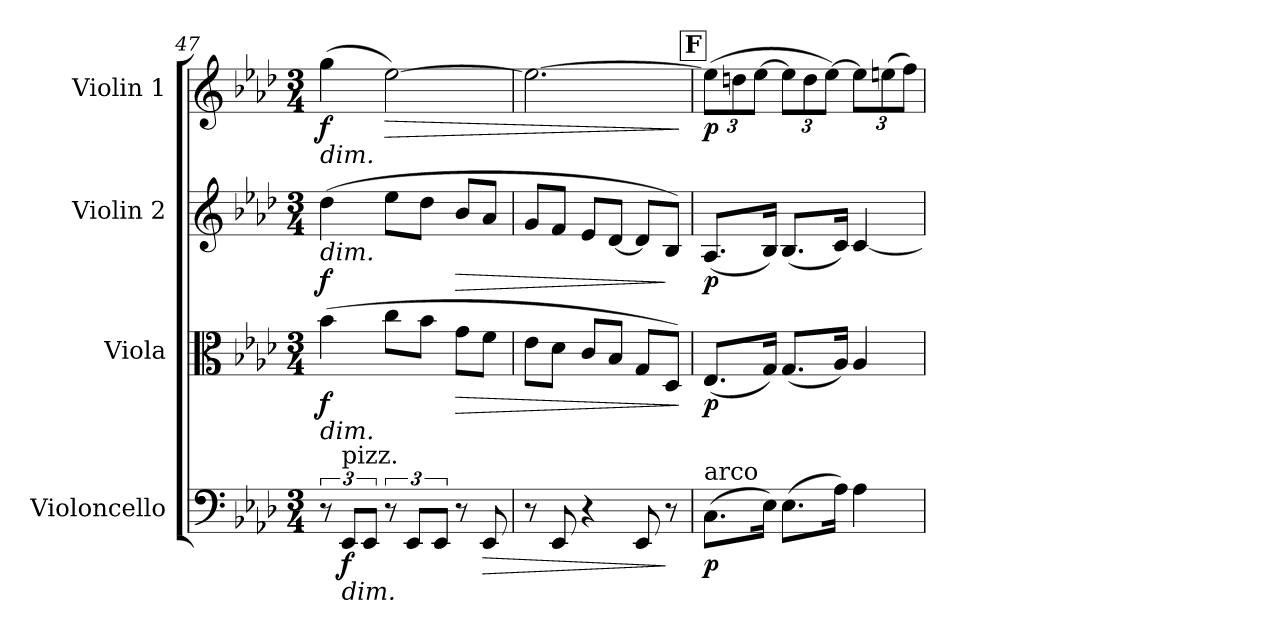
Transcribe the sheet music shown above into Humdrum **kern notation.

**kern	**dynam	**kern	**dynam	**kern	**dynam	**kern	**dynam
*part4	*part4	*part3	*part3	*part2	*part2	*part1	*part1
*staff4	*staff4	*staff3	*staff3	*staff2	*staff2	*staff1	*staff1
*I"Violoncello	*	*I"Viola	*	*I"Violin 2	*	*I"Violin 1	*
*I'Vc	*	*I'Vla	*	*I'Vln	*	*I'Vln	*
*clefF4	*	*clefC3	*	*clefG2	*	*clefG2	*
*k[b-e-a-d-]	*	*k[b-e-a-d-]	*	*k[b-e-a-d-]	*	*k[b-e-a-d-]	*
*M3/4	*	*M3/4	*	*M3/4	*	*M3/4	*
=47	=47	=47	=47	=47	=47	=47	=47
!	!	!	!	!	!	!LO:TX:b:i:t=dim.	!
!	!	!	!	!LO:TX:b:i:t=dim.	!	!	!
!	!	!LO:TX:b:i:t=dim.	!	!	!	!	!
!	!	!	!LO:DY:b	!	!LO:DY:b	!	!LO:DY:b
12r	.	(4b-\	f	(4dd-\	f	(4gg\	f
!LO:TX:a:t=pizz.	!	!	!	!	!	!	!
!LO:TX:b:i:t=dim.	!	!	!	!	!	!	!
!	!LO:DY:b	!	!	!	!	!	!
12EE-/L	f	.	.	.	.	.	.
12EE-/J	.	.	.	.	.	.	.
!	!	!	!	!	!	!	!LO:HP:b
12r	.	8cc\L	.	8ee-\L	.	[2ee-\)	>
12EE-/L	.	.	.	.	.	.	.
.	.	8b-\J	.	8dd-\J	.	.	.
12EE-/J	.	.	.	.	.	.	.
!	!	!	!LO:HP:b	!	!LO:HP:b	!	!
8r	.	8g\L	>	8b-/L	>	.	.
!	!LO:HP:b	!	!	!	!	!	!
8EE-/	>	8f\J	.	8a-/J	.	.	.
!!LO:LB:g=z
=48	=48	=48	=48	=48	=48	=48	=48
8r	.	8e-\L	.	8g/L	.	2.ee-\_	.
8EE-/	.	8d-\J	.	8f/J	.	.	.
4r	.	8c/L	.	8e-/L	.	.	.
.	.	8B-/J	.	[8d-/J	.	.	.
8EE-/	.	8G/L	.	8d-/L]	.	.	.
8r	]	8D-/J)	.	8B-/J)	]	.	.
.	.	.	]	.	.	.	]
!!LO:PB:g=z
!!LO:REH:place=s1:a:B:cj:fs=14:t=F
=49	=49	=49	=49	=49	=49	=49	=49
!LO:TX:a:t=arco	!	!	!	!	!	!	!
!	!LO:DY:b	!	!LO:DY:b	!	!LO:DY:b	!	!LO:DY:b
(8.C\L	p	(8.E-/L	p	(8.A-/L	p	(12ee-\L]	p
.	.	.	.	.	.	12ddn\	.
.	.	.	.	.	.	[12ee-\J	.
16E-\Jk)	.	16G/Jk)	.	16B-/Jk)	.	.	.
(8.E-\L	.	(8.G/L	.	(8.B-/L	.	12ee-\L]	.
.	.	.	.	.	.	12dd\	.
.	.	.	.	.	.	[12ee-\J)	.
16A-\Jk)	.	16A-/Jk)	.	16c/Jk)	.	.	.
4A-\	.	4A-/	.	[4c/	.	12ee-\L]	.
.	.	.	.	.	.	(12een\	.
.	.	.	.	.	.	12ff\J)	.
=	=	=	=	=	=	=	=
*-	*-	*-	*-	*-	*-	*-	*-
